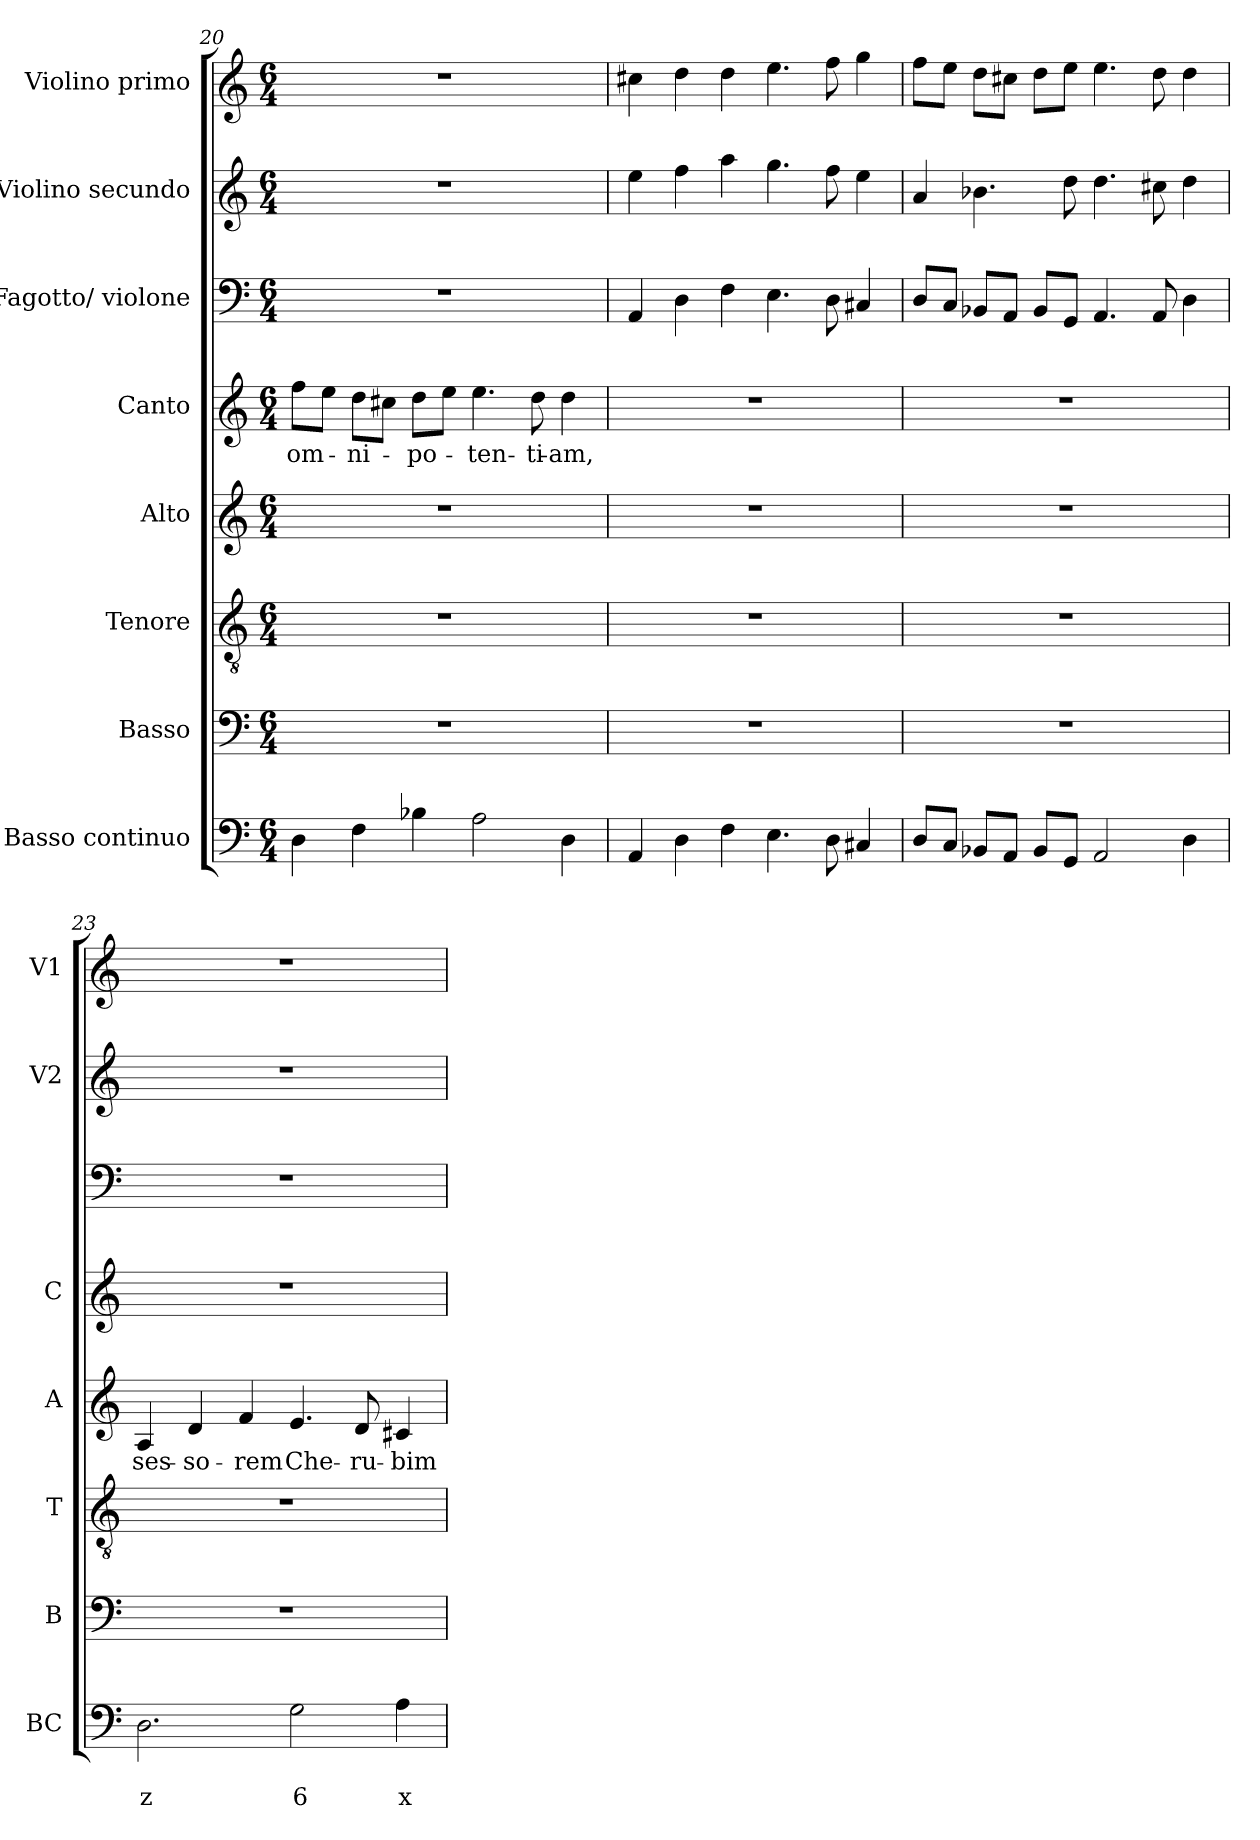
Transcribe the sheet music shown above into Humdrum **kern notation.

**kern	**text	**text	**kern	**kern	**kern	**text	**kern	**text	**kern	**kern	**kern
*part8	*part8	*part8	*part7	*part6	*part5	*part5	*part4	*part4	*part3	*part2	*part1
*staff8	*staff8	*staff8	*staff7	*staff6	*staff5	*staff5	*staff4	*staff4	*staff3	*staff2	*staff1
*I"Basso continuo	*	*	*I"Basso	*I"Tenore	*I"Alto	*	*I"Canto	*	*I"Fagotto/ violone	*I"Violino secundo	*I"Violino primo
*I'BC	*	*	*I'B	*I'T	*I'A	*	*I'C	*	*	*I'V2	*I'V1
*clefF4	*	*	*clefF4	*clefGv2	*clefG2	*	*clefG2	*	*clefF4	*clefG2	*clefG2
*k[]	*	*	*k[]	*k[]	*k[]	*	*k[]	*	*k[]	*k[]	*k[]
*C:	*	*	*C:	*C:	*C:	*	*C:	*	*C:	*C:	*C:
*M6/4	*	*	*M6/4	*M6/4	*M6/4	*	*M6/4	*	*M6/4	*M6/4	*M6/4
=20	=20	=20	=20	=20	=20	=20	=20	=20	=20	=20	=20
!	!	!	!	!	!	!	!	!LO:LY:b	!	!	!
4D\	.	.	1.r	1.r	1.r	.	8ff\L	om-	1.r	1.r	1.r
.	.	.	.	.	.	.	8ee\J	.	.	.	.
!	!	!	!	!	!	!	!	!LO:LY:b	!	!	!
4F\	.	.	.	.	.	.	8dd\L	-ni-	.	.	.
.	.	.	.	.	.	.	8cc#X\J	.	.	.	.
!	!	!	!	!	!	!	!	!LO:LY:b	!	!	!
4B-X\	.	.	.	.	.	.	8dd\L	-po-	.	.	.
.	.	.	.	.	.	.	8ee\J	.	.	.	.
!	!	!	!	!	!	!	!	!LO:LY:b	!	!	!
2A\	.	.	.	.	.	.	4.ee\	-ten-	.	.	.
!	!	!	!	!	!	!	!	!LO:LY:b	!	!	!
.	.	.	.	.	.	.	8dd\	-ti-	.	.	.
!	!	!	!	!	!	!	!	!LO:LY:b	!	!	!
4D\	.	.	.	.	.	.	4dd\	-am,	.	.	.
=21	=21	=21	=21	=21	=21	=21	=21	=21	=21	=21	=21
4AA/	.	.	1.r	1.r	1.r	.	1.r	.	4AA/	4ee\	4cc#X\
4D\	.	.	.	.	.	.	.	.	4D\	4ff\	4dd\
4F\	.	.	.	.	.	.	.	.	4F\	4aa\	4dd\
4.E\	.	.	.	.	.	.	.	.	4.E\	4.gg\	4.ee\
8D\	.	.	.	.	.	.	.	.	8D\	8ff\	8ff\
4C#X/	.	.	.	.	.	.	.	.	4C#X/	4ee\	4gg\
=22	=22	=22	=22	=22	=22	=22	=22	=22	=22	=22	=22
8D/L	.	.	1.r	1.r	1.r	.	1.r	.	8D/L	4a/	8ff\L
8C/J	.	.	.	.	.	.	.	.	8C/J	.	8ee\J
8BB-X/L	.	.	.	.	.	.	.	.	8BB-X/L	4.b-X\	8dd\L
8AA/J	.	.	.	.	.	.	.	.	8AA/J	.	8cc#X\J
8BB-/L	.	.	.	.	.	.	.	.	8BB-/L	.	8dd\L
8GG/J	.	.	.	.	.	.	.	.	8GG/J	8dd\	8ee\J
2AA/	.	.	.	.	.	.	.	.	4.AA/	4.dd\	4.ee\
.	.	.	.	.	.	.	.	.	8AA/	8cc#X\	8dd\
4D\	.	.	.	.	.	.	.	.	4D\	4dd\	4dd\
=23	=23	=23	=23	=23	=23	=23	=23	=23	=23	=23	=23
!	!	!LO:LY:b	!	!	!	!LO:LY:b	!	!	!	!	!
2.D\	.	z	1.r	1.r	4A/	ses-	1.r	.	1.r	1.r	1.r
!	!	!	!	!	!	!LO:LY:b	!	!	!	!	!
.	.	.	.	.	4d/	-so-	.	.	.	.	.
!	!	!	!	!	!	!LO:LY:b	!	!	!	!	!
.	.	.	.	.	4f/	-rem	.	.	.	.	.
!	!	!LO:LY:b	!	!	!	!LO:LY:b	!	!	!	!	!
2G\	.	6	.	.	4.e/	Che-	.	.	.	.	.
!	!	!	!	!	!	!LO:LY:b	!	!	!	!	!
.	.	.	.	.	8d/	-ru-	.	.	.	.	.
!	!	!LO:LY:b	!	!	!	!LO:LY:b	!	!	!	!	!
4A\	.	x	.	.	4c#X/	-bim	.	.	.	.	.
=	=	=	=	=	=	=	=	=	=	=	=
*-	*-	*-	*-	*-	*-	*-	*-	*-	*-	*-	*-
